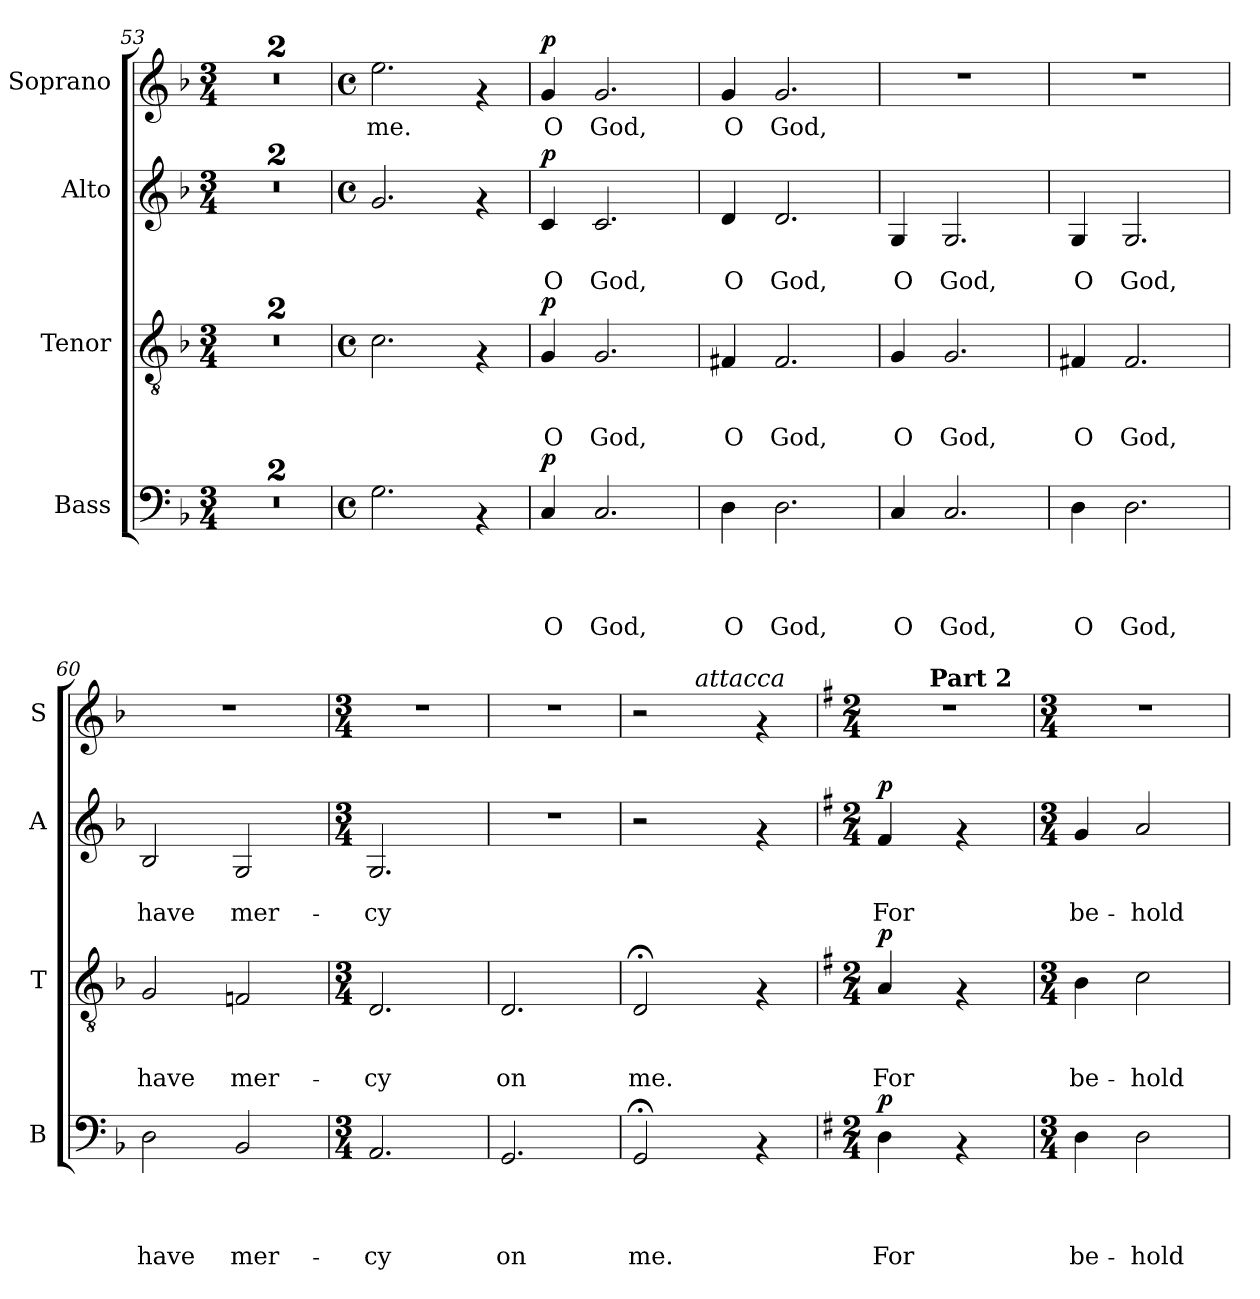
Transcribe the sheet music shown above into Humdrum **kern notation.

**kern	**text	**text	**text	**text	**dynam	**kern	**text	**text	**text	**dynam	**kern	**text	**text	**dynam	**kern	**text	**dynam
*part4	*part4	*part4	*part4	*part4	*part4	*part3	*part3	*part3	*part3	*part3	*part2	*part2	*part2	*part2	*part1	*part1	*part1
*staff4	*staff4	*staff4	*staff4	*staff4	*staff4	*staff3	*staff3	*staff3	*staff3	*staff3	*staff2	*staff2	*staff2	*staff2	*staff1	*staff1	*staff1
*I"Bass	*	*	*	*	*	*I"Tenor	*	*	*	*	*I"Alto	*	*	*	*I"Soprano	*	*
*I'B	*	*	*	*	*	*I'T	*	*	*	*	*I'A	*	*	*	*I'S	*	*
*clefF4	*	*	*	*	*	*clefGv2	*	*	*	*	*clefG2	*	*	*	*clefG2	*	*
*k[b-]	*	*	*	*	*	*k[b-]	*	*	*	*	*k[b-]	*	*	*	*k[b-]	*	*
*F:	*	*	*	*	*	*F:	*	*	*	*	*F:	*	*	*	*F:	*	*
*M3/4	*	*	*	*	*	*M3/4	*	*	*	*	*M3/4	*	*	*	*M3/4	*	*
=53	=53	=53	=53	=53	=53	=53	=53	=53	=53	=53	=53	=53	=53	=53	=53	=53	=53
2.r	.	.	.	.	.	2.r	.	.	.	.	2.r	.	.	.	2.r	.	.
=54	=54	=54	=54	=54	=54	=54	=54	=54	=54	=54	=54	=54	=54	=54	=54	=54	=54
2.r	.	.	.	.	.	2.r	.	.	.	.	2.r	.	.	.	2.r	.	.
!!LO:LB:g=z
=55	=55	=55	=55	=55	=55	=55	=55	=55	=55	=55	=55	=55	=55	=55	=55	=55	=55
*M4/4	*	*	*	*	*	*M4/4	*	*	*	*	*M4/4	*	*	*	*M4/4	*	*
*met(c)	*	*	*	*	*	*met(c)	*	*	*	*	*met(c)	*	*	*	*met(c)	*	*
!	!	!	!	!	!	!	!	!	!	!	!	!	!	!	!	!LO:LY:b	!
2.G\	.	.	.	.	.	2.c\	.	.	.	.	2.g/	.	.	.	2.ee\	me.	.
4rAA	.	.	.	.	.	4rF	.	.	.	.	4rf	.	.	.	4rf	.	.
=56	=56	=56	=56	=56	=56	=56	=56	=56	=56	=56	=56	=56	=56	=56	=56	=56	=56
!	!	!	!	!LO:LY:b	!LO:DY:a	!	!	!	!LO:LY:b	!LO:DY:a	!	!	!LO:LY:b	!LO:DY:a	!	!LO:LY:b	!LO:DY:a
4C/	.	.	.	O	p	4G/	.	.	O	p	4c/	.	O	p	4g/	O	p
!	!	!	!	!LO:LY:b	!	!	!	!	!LO:LY:b	!	!	!	!LO:LY:b	!	!	!LO:LY:b	!
2.C/	.	.	.	God,	.	2.G/	.	.	God,	.	2.c/	.	God,	.	2.g/	God,	.
=57	=57	=57	=57	=57	=57	=57	=57	=57	=57	=57	=57	=57	=57	=57	=57	=57	=57
!	!	!	!	!LO:LY:b	!	!	!	!	!LO:LY:b	!	!	!	!LO:LY:b	!	!	!LO:LY:b	!
4D\	.	.	.	O	.	4F#X/	.	.	O	.	4d/	.	O	.	4g/	O	.
!	!	!	!	!LO:LY:b	!	!	!	!	!LO:LY:b	!	!	!	!LO:LY:b	!	!	!LO:LY:b	!
2.D\	.	.	.	God,	.	2.F#/	.	.	God,	.	2.d/	.	God,	.	2.g/	God,	.
=58	=58	=58	=58	=58	=58	=58	=58	=58	=58	=58	=58	=58	=58	=58	=58	=58	=58
!	!	!	!	!LO:LY:b	!	!	!	!	!LO:LY:b	!	!	!	!LO:LY:b	!	!	!	!
4C/	.	.	.	O	.	4G/	.	.	O	.	4G/	.	O	.	1r	.	.
!	!	!	!	!LO:LY:b	!	!	!	!	!LO:LY:b	!	!	!	!LO:LY:b	!	!	!	!
2.C/	.	.	.	God,	.	2.G/	.	.	God,	.	2.G/	.	God,	.	.	.	.
=59	=59	=59	=59	=59	=59	=59	=59	=59	=59	=59	=59	=59	=59	=59	=59	=59	=59
!	!	!	!	!LO:LY:b	!	!	!	!	!LO:LY:b	!	!	!	!LO:LY:b	!	!	!	!
4D\	.	.	.	O	.	4F#X/	.	.	O	.	4G/	.	O	.	1r	.	.
!	!	!	!	!LO:LY:b	!	!	!	!	!LO:LY:b	!	!	!	!LO:LY:b	!	!	!	!
2.D\	.	.	.	God,	.	2.F#/	.	.	God,	.	2.G/	.	God,	.	.	.	.
=60	=60	=60	=60	=60	=60	=60	=60	=60	=60	=60	=60	=60	=60	=60	=60	=60	=60
!	!	!	!	!LO:LY:b	!	!	!	!	!LO:LY:b	!	!	!	!LO:LY:b	!	!	!	!
2D\	.	.	.	have	.	2G/	.	.	have	.	2B-/	.	have	.	1r	.	.
!	!	!	!	!LO:LY:b	!	!	!	!	!LO:LY:b	!	!	!	!LO:LY:b	!	!	!	!
2BB-/	.	.	.	mer-	.	2Fn/	.	.	mer-	.	2G/	.	mer-	.	.	.	.
=61	=61	=61	=61	=61	=61	=61	=61	=61	=61	=61	=61	=61	=61	=61	=61	=61	=61
*M3/4	*	*	*	*	*	*M3/4	*	*	*	*	*M3/4	*	*	*	*M3/4	*	*
!	!	!	!	!LO:LY:b	!	!	!	!	!LO:LY:b	!	!	!	!LO:LY:b	!	!	!	!
2.AA/	.	.	.	-cy	.	2.D/	.	.	-cy	.	2.G/	.	-cy	.	2.r	.	.
=62	=62	=62	=62	=62	=62	=62	=62	=62	=62	=62	=62	=62	=62	=62	=62	=62	=62
!	!	!	!	!LO:LY:b	!	!	!	!	!LO:LY:b	!	!	!	!	!	!	!	!
2.GG/	.	.	.	on	.	2.D/	.	.	on	.	2.r	.	.	.	2.r	.	.
=63	=63	=63	=63	=63	=63	=63	=63	=63	=63	=63	=63	=63	=63	=63	=63	=63	=63
!	!	!	!	!LO:LY:b	!	!	!	!	!LO:LY:b	!	!	!	!	!	!	!	!
*	*	*	*	*	*	*	*	*	*	*	*	*	*	*	*^	*	*
2GG;/	.	.	.	me.	.	2D;/	.	.	me.	.	2r	.	.	.	2r	4ryy	.	.
!	!	!	!	!	!	!	!	!	!	!	!	!	!	!	!	!LO:TX:a:i:t=attacca	!	!
.	.	.	.	.	.	.	.	.	.	.	.	.	.	.	.	2ryy	.	.
4rAA	.	.	.	.	.	4rF	.	.	.	.	4rf	.	.	.	4rf	.	.	.
!!LO:PB:g=z	!!
=64!	=64!	=64!	=64!	=64!	=64!	=64!	=64!	=64!	=64!	=64!	=64!	=64!	=64!	=64!	=64!	=64!	=64!	=64!
*k[f#]	*	*	*	*	*	*k[f#]	*	*	*	*	*k[f#]	*	*	*	*k[f#]	*	*	*
*G:	*	*	*	*	*	*G:	*	*	*	*	*G:	*	*	*	*G:	*	*	*
*M2/4	*	*	*	*	*	*M2/4	*	*	*	*	*M2/4	*	*	*	*M2/4	*	*	*
!	!	!	!	!LO:LY:b	!LO:DY:a	!	!	!	!LO:LY:b	!LO:DY:a	!	!	!LO:LY:b	!LO:DY:a	!	!	!	!
4D\	.	.	.	For	p	4A/	.	.	For	p	4f#/	.	For	p	2r	8.ryy	.	.
!	!	!	!	!	!	!	!	!	!	!	!	!	!	!	!	!LO:TX:a:B:t=Part 2	!	!
.	.	.	.	.	.	.	.	.	.	.	.	.	.	.	.	4ryy	.	.
4rAA	.	.	.	.	.	4rF	.	.	.	.	4rf	.	.	.	.	.	.	.
.	.	.	.	.	.	.	.	.	.	.	.	.	.	.	.	16ryy	.	.
*	*	*	*	*	*	*	*	*	*	*	*	*	*	*	*v	*v	*	*
=65	=65	=65	=65	=65	=65	=65	=65	=65	=65	=65	=65	=65	=65	=65	=65	=65	=65
*M3/4	*	*	*	*	*	*M3/4	*	*	*	*	*M3/4	*	*	*	*M3/4	*	*
*	*	*	*	*	*	*	*	*	*	*	*	*	*	*	*^	*	*
!	!	!	!	!LO:LY:b	!	!	!	!	!LO:LY:b	!	!	!	!LO:LY:b	!	!	!	!	!
*	*	*	*	*	*	*	*	*	*	*	*	*	*	*	*v	*v	*	*
4D\	.	.	.	be-	.	4B\	.	.	be-	.	4g/	.	be-	.	2.r	.	.
!	!	!	!	!LO:LY:b	!	!	!	!	!LO:LY:b	!	!	!	!LO:LY:b	!	!	!	!
2D\	.	.	.	-hold	.	2c\	.	.	-hold	.	2a/	.	-hold	.	.	.	.
=	=	=	=	=	=	=	=	=	=	=	=	=	=	=	=	=	=
*-	*-	*-	*-	*-	*-	*-	*-	*-	*-	*-	*-	*-	*-	*-	*-	*-	*-
